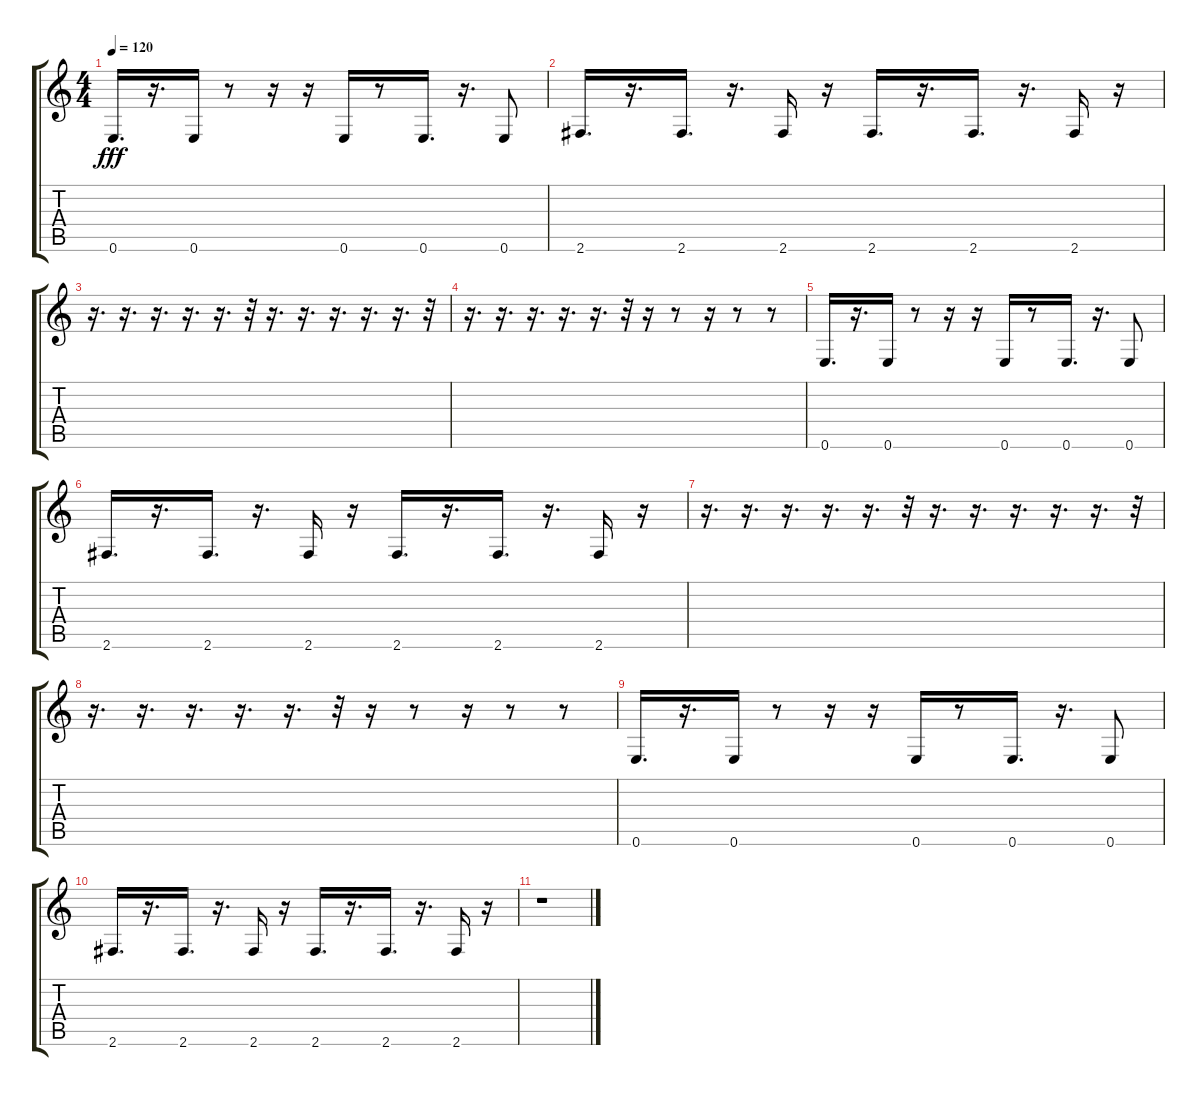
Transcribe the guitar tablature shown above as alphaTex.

\track "" {instrument electricbassfinger}
\staff {score tabs}
\tuning (E4 B3 G3 D3 A2 E2) {hide}
\ts (4 4)
\tempo 120
\clef g2
\ks c
0.6.16{d dy fff} r.16{d} 0.6.16 r.8 r.16 r.16 0.6.16 r.8 0.6.16{d} r.16{d} 0.6.8 |
2.6.16{d} r.16{d} 2.6.16{d} r.16{d} 2.6.16 r.16 2.6.16{d} r.16{d} 2.6.16{d} r.16{d} 2.6.16 r.16 |
r.16{d} r.16{d} r.16{d} r.16{d} r.16{d} r.32 r.16{d} r.16{d} r.16{d} r.16{d} r.16{d} r.32 |
r.16{d} r.16{d} r.16{d} r.16{d} r.16{d} r.32 r.16 r.8 r.16 r.8 r.8 |
0.6.16{d} r.16{d} 0.6.16 r.8 r.16 r.16 0.6.16 r.8 0.6.16{d} r.16{d} 0.6.8 |
2.6.16{d} r.16{d} 2.6.16{d} r.16{d} 2.6.16 r.16 2.6.16{d} r.16{d} 2.6.16{d} r.16{d} 2.6.16 r.16 |
r.16{d} r.16{d} r.16{d} r.16{d} r.16{d} r.32 r.16{d} r.16{d} r.16{d} r.16{d} r.16{d} r.32 |
r.16{d} r.16{d} r.16{d} r.16{d} r.16{d} r.32 r.16 r.8 r.16 r.8 r.8 |
0.6.16{d} r.16{d} 0.6.16 r.8 r.16 r.16 0.6.16 r.8 0.6.16{d} r.16{d} 0.6.8 |
2.6.16{d} r.16{d} 2.6.16{d} r.16{d} 2.6.16 r.16 2.6.16{d} r.16{d} 2.6.16{d} r.16{d} 2.6.16 r.16 |
r.1
